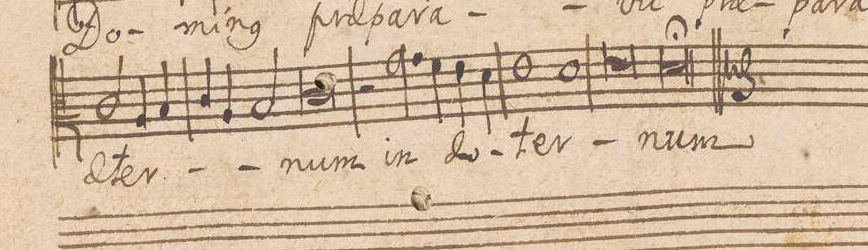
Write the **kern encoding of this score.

**kern	**text
*I"TENOR.	*
*clefC3	*
*k[]	*
*met(C|)	*
*M2/1	*
2c/	ae-
4A/	-ter-
4Bny/	.
=58-	=58-
4c/	.
4A/	.
2B/	.
0c	-num
=59-	=59-
2r	.
2.g\	in
=60-	=60-
4f\	.
4e\	ae-
4d\	.
1e	ter-
=61-	=61-
1d	.
0e	.
=62-	=62-
0dl;	-num
==	==
*-	*-
